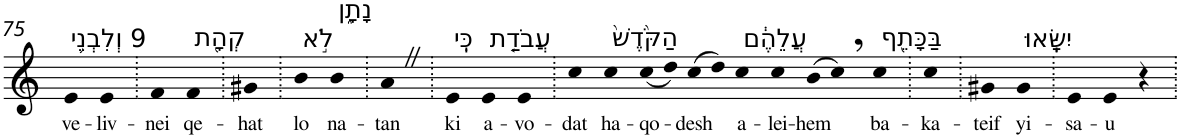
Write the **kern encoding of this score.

**kern	**text
*part1	*part1
*staff1	*staff1
*I"Piano	*
*I'Pno	*
!!LO:PB:g=z
*clefG2	*
*k[]	*
=75	=75
!LO:TX:a:t=9 וְלִבְנֵ֥י	!
!	!LO:LY:b
4e	ve-
!	!LO:LY:b
4e	-liv-
=76.	=76.
!	!LO:LY:b
4f	-nei
!LO:TX:a:t=קְהָ֖ת	!
!	!LO:LY:b
4f	qe-
=77.	=77.
!	!LO:LY:b
4g#X	-hat
=78.	=78.
!LO:TX:a:t=לֹ֣א	!
!	!LO:LY:b
4b	lo
!LO:TX:a:t=נָתָ֑ן	!
!	!LO:LY:b
4b	na-
=79.	=79.
!	!LO:LY:b
4aZ	-tan
=80.	=80.
!LO:TX:a:t=כִּֽי	!
!	!LO:LY:b
4e	ki
!LO:TX:a:t=עֲבֹדַ֤ת	!
!	!LO:LY:b
4e	a-
!	!LO:LY:b
4e	-vo-
=81.	=81.
!	!LO:LY:b
4cc	-dat
!LO:TX:a:t=הַקֹּ֙דֶשׁ֙	!
!	!LO:LY:b
4cc	ha-
!	!LO:LY:b
(<8cc	-qo-
8dd)	.
!	!LO:LY:b
(>8cc	-desh
8dd)	.
!LO:TX:a:t=עֲלֵהֶ֔ם	!
!	!LO:LY:b
4cc	a-
!	!LO:LY:b
4cc	-lei-
!	!LO:LY:b
(>8b	-hem
8cc,)	.
!LO:TX:a:t=בַּכָּתֵ֖ף	!
!	!LO:LY:b
4cc	ba-
=82.	=82.
!	!LO:LY:b
4cc	-ka-
=83.	=83.
!	!LO:LY:b
4g#X	-teif
!LO:TX:a:t=יִשָּֽׂאוּ	!
!	!LO:LY:b
4g#	yi-
=84.	=84.
!	!LO:LY:b
4e	-sa-
!	!LO:LY:b
4e	-u
4r	.
=.	=.
*-	*-
